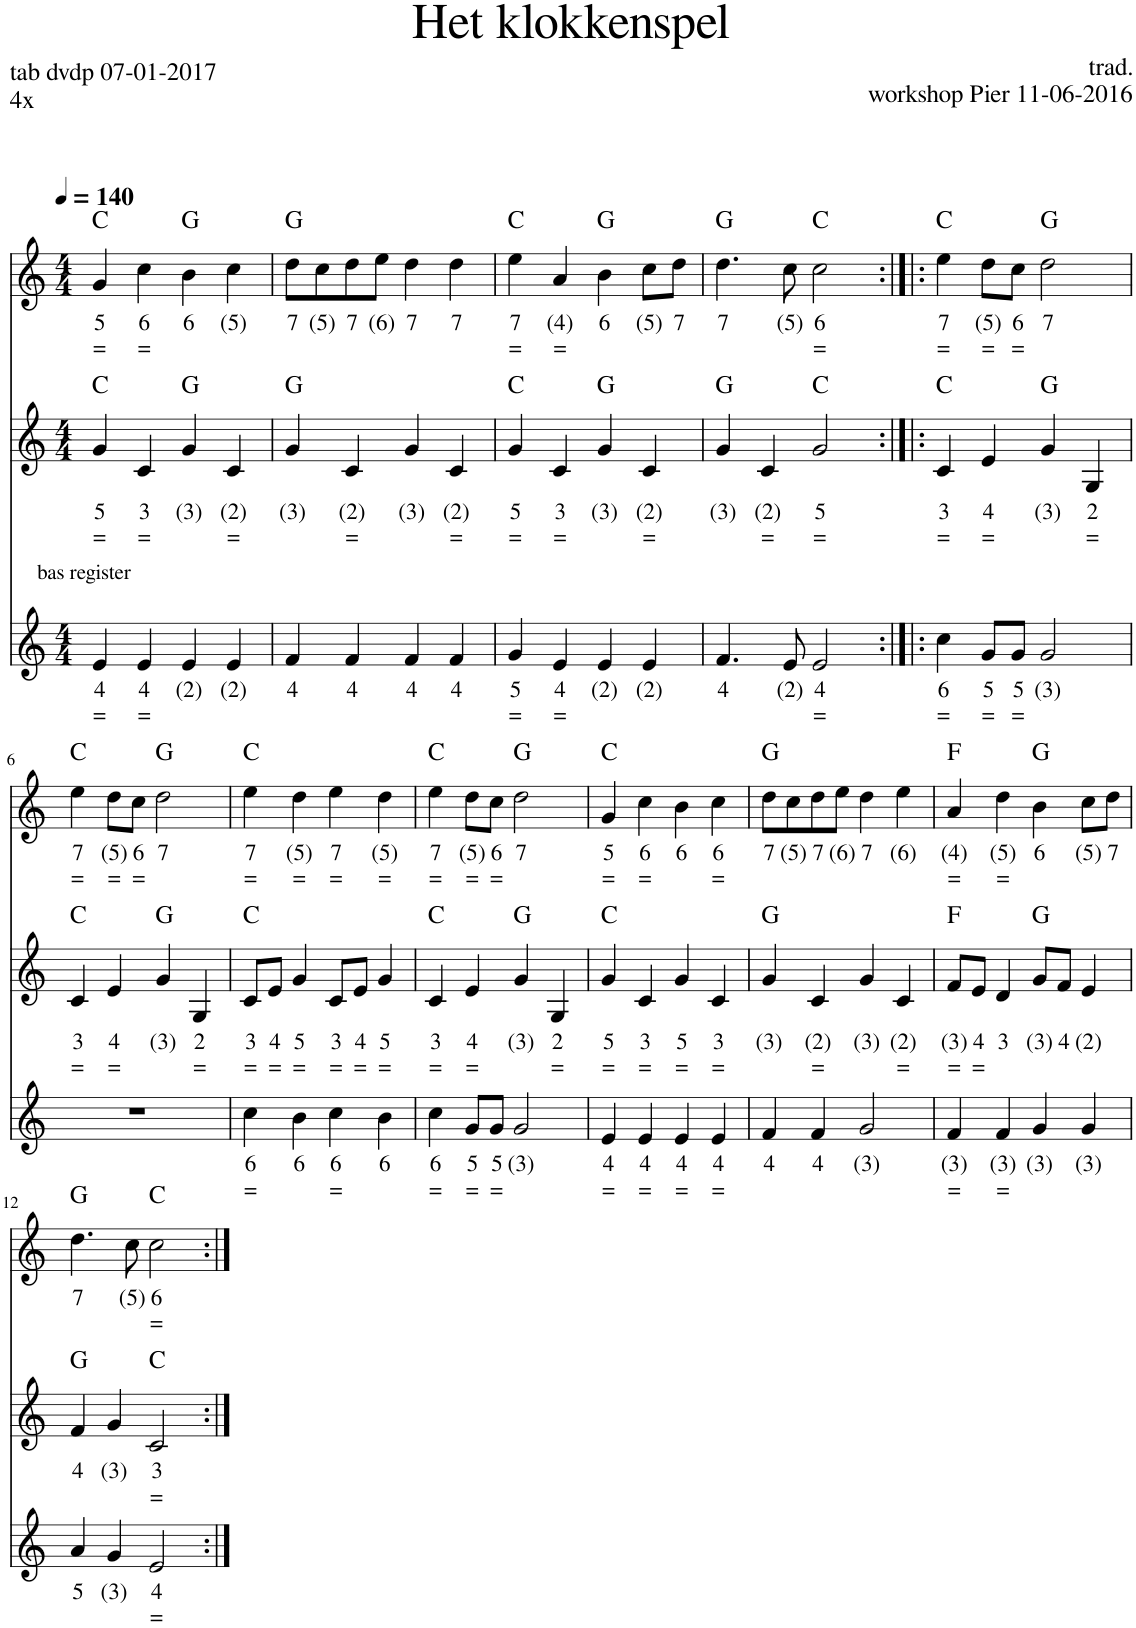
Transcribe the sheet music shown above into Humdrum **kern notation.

**kern	**text	**text	**kern	**text	**text	**kern	**text	**text	**harte
*part3	*part3	*part3	*part2	*part2	*part2	*part1	*part1	*part1	*part1
*staff3	*staff3	*staff3	*staff2	*staff2	*staff2	*staff1	*staff1	*staff1	*
*I"Piano	*	*	*I"Piano	*	*	*I"Piano	*	*	*
*clefG2	*	*	*clefG2	*	*	*clefG2	*	*	*
*k[]	*	*	*k[]	*	*	*k[]	*	*	*
*M4/4	*	*	*M4/4	*	*	*M4/4	*	*	*
*MM140	*	*	*MM140	*	*	*MM140	*	*	*
=1	=1	=1	=1	=1	=1	=1	=1	=1	=1
!LO:TX:a:t=bas register	!	!	!	!	!	!	!	!	!
!	!LO:LY:b	!LO:LY:b	!	!LO:LY:b	!LO:LY:b	!	!LO:LY:b	!LO:LY:b	!
4e/	4	=	4g/	5	=	4g/	5	=	C:maj
!	!LO:LY:b	!LO:LY:b	!	!LO:LY:b	!LO:LY:b	!	!LO:LY:b	!LO:LY:b	!
4e/	4	=	4c/	3	=	4cc\	6	=	.
!	!LO:LY:b	!	!	!LO:LY:b	!	!	!LO:LY:b	!	!
4e/	(2)	.	4g/	(3)	.	4b\	6	.	G:maj
!	!LO:LY:b	!	!	!LO:LY:b	!LO:LY:b	!	!LO:LY:b	!	!
4e/	(2)	.	4c/	(2)	=	4cc\	(5)	.	.
=2	=2	=2	=2	=2	=2	=2	=2	=2	=2
*	*	*	*k[]	*	*	*	*	*	*
!	!LO:LY:b	!	!	!LO:LY:b	!	!	!LO:LY:b	!	!
4f/	4	.	4g/	(3)	.	8dd\L	7	.	G:maj
!	!	!	!	!	!	!	!LO:LY:b	!	!
.	.	.	.	.	.	8cc\	(5)	.	.
!	!LO:LY:b	!	!	!LO:LY:b	!LO:LY:b	!	!LO:LY:b	!	!
4f/	4	.	4c/	(2)	=	8dd\	7	.	.
!	!	!	!	!	!	!	!LO:LY:b	!	!
.	.	.	.	.	.	8ee\J	(6)	.	.
!	!LO:LY:b	!	!	!LO:LY:b	!	!	!LO:LY:b	!	!
4f/	4	.	4g/	(3)	.	4dd\	7	.	.
!	!LO:LY:b	!	!	!LO:LY:b	!LO:LY:b	!	!LO:LY:b	!	!
4f/	4	.	4c/	(2)	=	4dd\	7	.	.
=3	=3	=3	=3	=3	=3	=3	=3	=3	=3
!	!LO:LY:b	!LO:LY:b	!	!LO:LY:b	!LO:LY:b	!	!LO:LY:b	!LO:LY:b	!
4g/	5	=	4g/	5	=	4ee\	7	=	C:maj
!	!LO:LY:b	!LO:LY:b	!	!LO:LY:b	!LO:LY:b	!	!LO:LY:b	!LO:LY:b	!
4e/	4	=	4c/	3	=	4a/	(4)	=	.
!	!LO:LY:b	!	!	!LO:LY:b	!	!	!LO:LY:b	!	!
4e/	(2)	.	4g/	(3)	.	4b\	6	.	G:maj
!	!LO:LY:b	!	!	!LO:LY:b	!LO:LY:b	!	!LO:LY:b	!	!
4e/	(2)	.	4c/	(2)	=	8cc\L	(5)	.	.
!	!	!	!	!	!	!	!LO:LY:b	!	!
.	.	.	.	.	.	8dd\J	7	.	.
=4	=4	=4	=4	=4	=4	=4	=4	=4	=4
!	!LO:LY:b	!	!	!LO:LY:b	!	!	!LO:LY:b	!	!
4.f/	4	.	4g/	(3)	.	4.dd\	7	.	G:maj
!	!	!	!	!LO:LY:b	!LO:LY:b	!	!	!	!
.	.	.	4c/	(2)	=	.	.	.	.
!	!LO:LY:b	!	!	!	!	!	!LO:LY:b	!	!
8e/	(2)	.	.	.	.	8cc\	(5)	.	.
!	!LO:LY:b	!LO:LY:b	!	!LO:LY:b	!LO:LY:b	!	!LO:LY:b	!LO:LY:b	!
2e/	4	=	2g/	5	=	2cc\	6	=	C:maj
=5:|!|:	=5:|!|:	=5:|!|:	=5:|!|:	=5:|!|:	=5:|!|:	=5:|!|:	=5:|!|:	=5:|!|:	=5:|!|:
!	!LO:LY:b	!LO:LY:b	!	!LO:LY:b	!LO:LY:b	!	!LO:LY:b	!LO:LY:b	!
4cc\	6	=	4c/	3	=	4ee\	7	=	C:maj
!	!LO:LY:b	!LO:LY:b	!	!LO:LY:b	!LO:LY:b	!	!LO:LY:b	!LO:LY:b	!
8g/L	5	=	4e/	4	=	8dd\L	(5)	=	.
!	!LO:LY:b	!LO:LY:b	!	!	!	!	!LO:LY:b	!LO:LY:b	!
8g/J	5	=	.	.	.	8cc\J	6	=	.
!	!LO:LY:b	!	!	!LO:LY:b	!	!	!LO:LY:b	!	!
2g/	(3)	.	4g/	(3)	.	2dd\	7	.	G:maj
!	!	!	!	!LO:LY:b	!LO:LY:b	!	!	!	!
.	.	.	4G/	2	=	.	.	.	.
!!LO:LB:g=z
=6	=6	=6	=6	=6	=6	=6	=6	=6	=6
!	!	!	!	!LO:LY:b	!LO:LY:b	!	!LO:LY:b	!LO:LY:b	!
1r	.	.	4c/	3	=	4ee\	7	=	C:maj
!	!	!	!	!LO:LY:b	!LO:LY:b	!	!LO:LY:b	!LO:LY:b	!
.	.	.	4e/	4	=	8dd\L	(5)	=	.
!	!	!	!	!	!	!	!LO:LY:b	!LO:LY:b	!
.	.	.	.	.	.	8cc\J	6	=	.
!	!	!	!	!LO:LY:b	!	!	!LO:LY:b	!	!
.	.	.	4g/	(3)	.	2dd\	7	.	G:maj
!	!	!	!	!LO:LY:b	!LO:LY:b	!	!	!	!
.	.	.	4G/	2	=	.	.	.	.
=7	=7	=7	=7	=7	=7	=7	=7	=7	=7
!	!LO:LY:b	!LO:LY:b	!	!LO:LY:b	!LO:LY:b	!	!LO:LY:b	!LO:LY:b	!
4cc\	6	=	8c/L	3	=	4ee\	7	=	C:maj
!	!	!	!	!LO:LY:b	!LO:LY:b	!	!	!	!
.	.	.	8e/J	4	=	.	.	.	.
!	!LO:LY:b	!	!	!LO:LY:b	!LO:LY:b	!	!LO:LY:b	!LO:LY:b	!
4b\	6	.	4g/	5	=	4dd\	(5)	=	.
!	!LO:LY:b	!LO:LY:b	!	!LO:LY:b	!LO:LY:b	!	!LO:LY:b	!LO:LY:b	!
4cc\	6	=	8c/L	3	=	4ee\	7	=	.
!	!	!	!	!LO:LY:b	!LO:LY:b	!	!	!	!
.	.	.	8e/J	4	=	.	.	.	.
!	!LO:LY:b	!	!	!LO:LY:b	!LO:LY:b	!	!LO:LY:b	!LO:LY:b	!
4b\	6	.	4g/	5	=	4dd\	(5)	=	.
=8	=8	=8	=8	=8	=8	=8	=8	=8	=8
!	!LO:LY:b	!LO:LY:b	!	!LO:LY:b	!LO:LY:b	!	!LO:LY:b	!LO:LY:b	!
4cc\	6	=	4c/	3	=	4ee\	7	=	C:maj
!	!LO:LY:b	!LO:LY:b	!	!LO:LY:b	!LO:LY:b	!	!LO:LY:b	!LO:LY:b	!
8g/L	5	=	4e/	4	=	8dd\L	(5)	=	.
!	!LO:LY:b	!LO:LY:b	!	!	!	!	!LO:LY:b	!LO:LY:b	!
8g/J	5	=	.	.	.	8cc\J	6	=	.
!	!LO:LY:b	!	!	!LO:LY:b	!	!	!LO:LY:b	!	!
2g/	(3)	.	4g/	(3)	.	2dd\	7	.	G:maj
!	!	!	!	!LO:LY:b	!LO:LY:b	!	!	!	!
.	.	.	4G/	2	=	.	.	.	.
=9	=9	=9	=9	=9	=9	=9	=9	=9	=9
!	!LO:LY:b	!LO:LY:b	!	!LO:LY:b	!LO:LY:b	!	!LO:LY:b	!LO:LY:b	!
4e/	4	=	4g/	5	=	4g/	5	=	C:maj
!	!LO:LY:b	!LO:LY:b	!	!LO:LY:b	!LO:LY:b	!	!LO:LY:b	!LO:LY:b	!
4e/	4	=	4c/	3	=	4cc\	6	=	.
!	!LO:LY:b	!LO:LY:b	!	!LO:LY:b	!LO:LY:b	!	!LO:LY:b	!	!
4e/	4	=	4g/	5	=	4b\	6	.	.
!	!LO:LY:b	!LO:LY:b	!	!LO:LY:b	!LO:LY:b	!	!LO:LY:b	!LO:LY:b	!
4e/	4	=	4c/	3	=	4cc\	6	=	.
=10	=10	=10	=10	=10	=10	=10	=10	=10	=10
!	!LO:LY:b	!	!	!LO:LY:b	!	!	!LO:LY:b	!	!
4f/	4	.	4g/	(3)	.	8dd\L	7	.	G:maj
!	!	!	!	!	!	!	!LO:LY:b	!	!
.	.	.	.	.	.	8cc\	(5)	.	.
!	!LO:LY:b	!	!	!LO:LY:b	!LO:LY:b	!	!LO:LY:b	!	!
4f/	4	.	4c/	(2)	=	8dd\	7	.	.
!	!	!	!	!	!	!	!LO:LY:b	!	!
.	.	.	.	.	.	8ee\J	(6)	.	.
!	!LO:LY:b	!	!	!LO:LY:b	!	!	!LO:LY:b	!	!
2g/	(3)	.	4g/	(3)	.	4dd\	7	.	.
!	!	!	!	!LO:LY:b	!LO:LY:b	!	!LO:LY:b	!	!
.	.	.	4c/	(2)	=	4ee\	(6)	.	.
=11	=11	=11	=11	=11	=11	=11	=11	=11	=11
!	!LO:LY:b	!LO:LY:b	!	!LO:LY:b	!LO:LY:b	!	!LO:LY:b	!LO:LY:b	!
4f/	(3)	=	8f/L	(3)	=	4a/	(4)	=	F:maj
!	!	!	!	!LO:LY:b	!LO:LY:b	!	!	!	!
.	.	.	8e/J	4	=	.	.	.	.
!	!LO:LY:b	!LO:LY:b	!	!LO:LY:b	!	!	!LO:LY:b	!LO:LY:b	!
4f/	(3)	=	4d/	3	.	4dd\	(5)	=	.
!	!LO:LY:b	!	!	!LO:LY:b	!	!	!LO:LY:b	!	!
4g/	(3)	.	8g/L	(3)	.	4b\	6	.	G:maj
!	!	!	!	!LO:LY:b	!	!	!	!	!
.	.	.	8f/J	4	.	.	.	.	.
!	!LO:LY:b	!	!	!LO:LY:b	!	!	!LO:LY:b	!	!
4g/	(3)	.	4e/	(2)	.	8cc\L	(5)	.	.
!	!	!	!	!	!	!	!LO:LY:b	!	!
.	.	.	.	.	.	8dd\J	7	.	.
!!LO:LB:g=z
=12	=12	=12	=12	=12	=12	=12	=12	=12	=12
!	!LO:LY:b	!	!	!LO:LY:b	!	!	!LO:LY:b	!	!
4a/	5	.	4f/	4	.	4.dd\	7	.	G:maj
!	!LO:LY:b	!	!	!LO:LY:b	!	!	!	!	!
4g/	(3)	.	4g/	(3)	.	.	.	.	.
!	!	!	!	!	!	!	!LO:LY:b	!	!
.	.	.	.	.	.	8cc\	(5)	.	.
!	!LO:LY:b	!LO:LY:b	!	!LO:LY:b	!LO:LY:b	!	!LO:LY:b	!LO:LY:b	!
2e/	4	=	2c/	3	=	2cc\	6	=	C:maj
=:|!	=:|!	=:|!	=:|!	=:|!	=:|!	=:|!	=:|!	=:|!	=:|!
*-	*-	*-	*-	*-	*-	*-	*-	*-	*-
